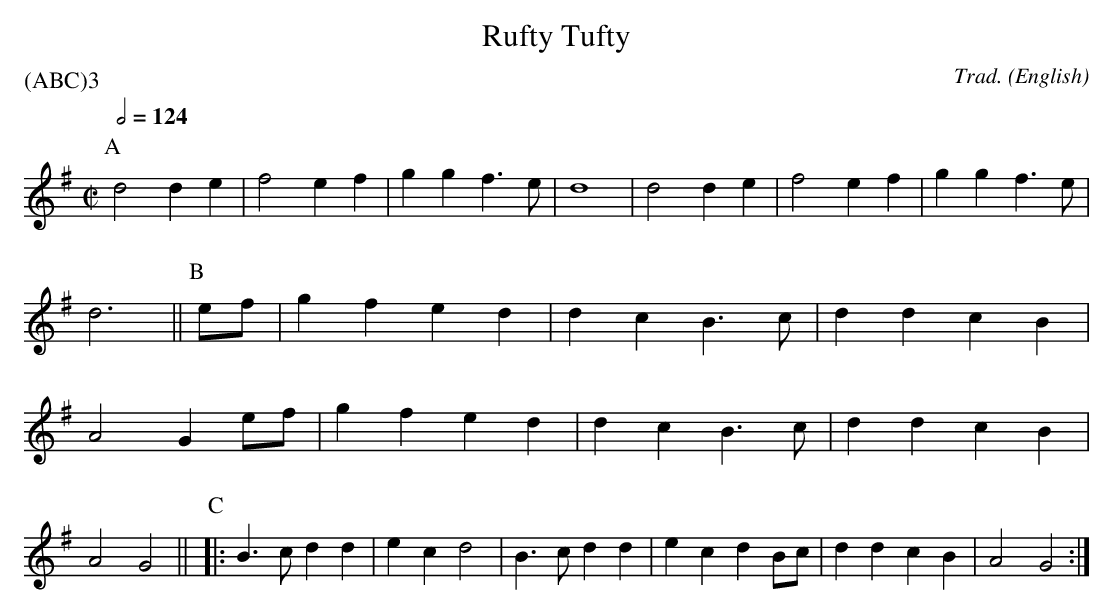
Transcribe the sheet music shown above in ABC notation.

X:1
T:Rufty Tufty
M:C|
C:Trad.
O:English
P:(ABC)3
K:G
Q:1/2=124
P:A
d4    d2 e2 | f4    e2 f2 | g2 g2 f3 e  | d8       |\
d4    d2 e2 | f4    e2 f2 | g2 g2 f3 e  | d6       ||\
P:B
ef | g2 f2 e2 d2 | d2 c2 B3 c  | d2 d2 c2 B2 | A4    G2 \
ef | g2 f2 e2 d2 | d2 c2 B3 c  | d2 d2 c2 B2 | A4    G4 ||\
P:C
|:   B3 c  d2 d2 | e2 c2 d4    | B3 c  d2 d2 | e2 c2 d2 Bc |\
d2 d2 c2 B2 | A4    G4   :|
